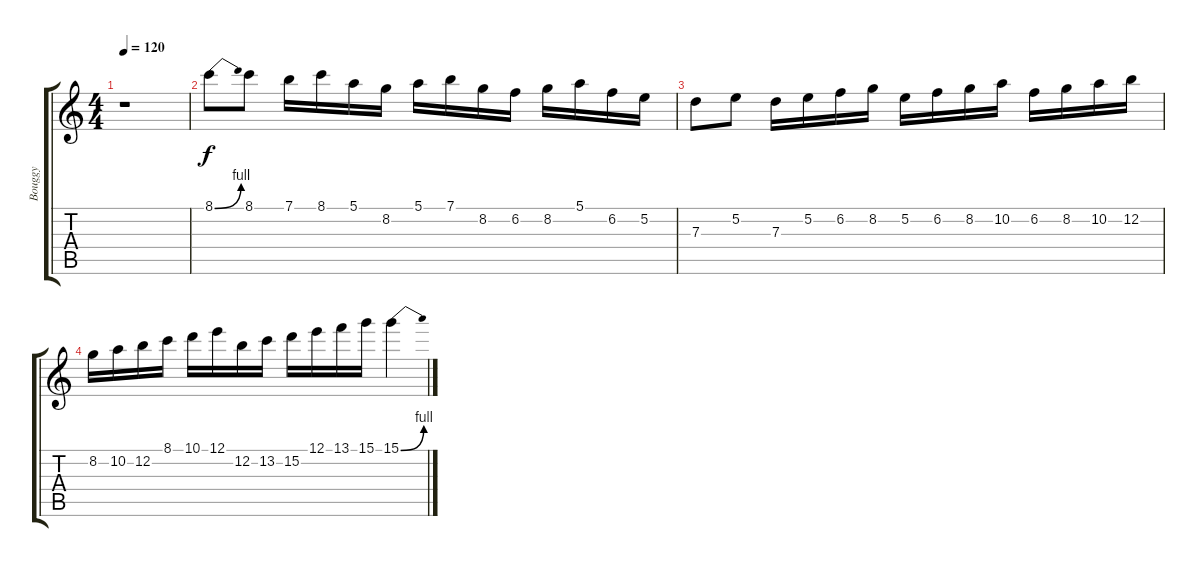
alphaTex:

\track ("Bouggy" "Bouggy") {instrument overdrivenguitar}
\staff {score tabs}
\tuning (E4 B3 G3 D3 A2 E2) {hide}
\ts (4 4)
\tempo 120
\clef g2
\ks c
r.1{dy f} |
8.1{be (bend 0 0 60 4)}.8 8.1.8 7.1.16 8.1.16 5.1.16 8.2.16 5.1.16 7.1.16 8.2.16 6.2.16 8.2.16 5.1.16 6.2.16 5.2.16 |
7.3.8 5.2.8 7.3.16 5.2.16 6.2.16 8.2.16 5.2.16 6.2.16 8.2.16 10.2.16 6.2.16 8.2.16 10.2.16 12.2.16 |
8.2.16 10.2.16 12.2.16 8.1.16 10.1.16 12.1.16 12.2.16 13.2.16 15.2.16 12.1.16 13.1.16 15.1.16 15.1{be (bend 0 0 60 4)}.4
